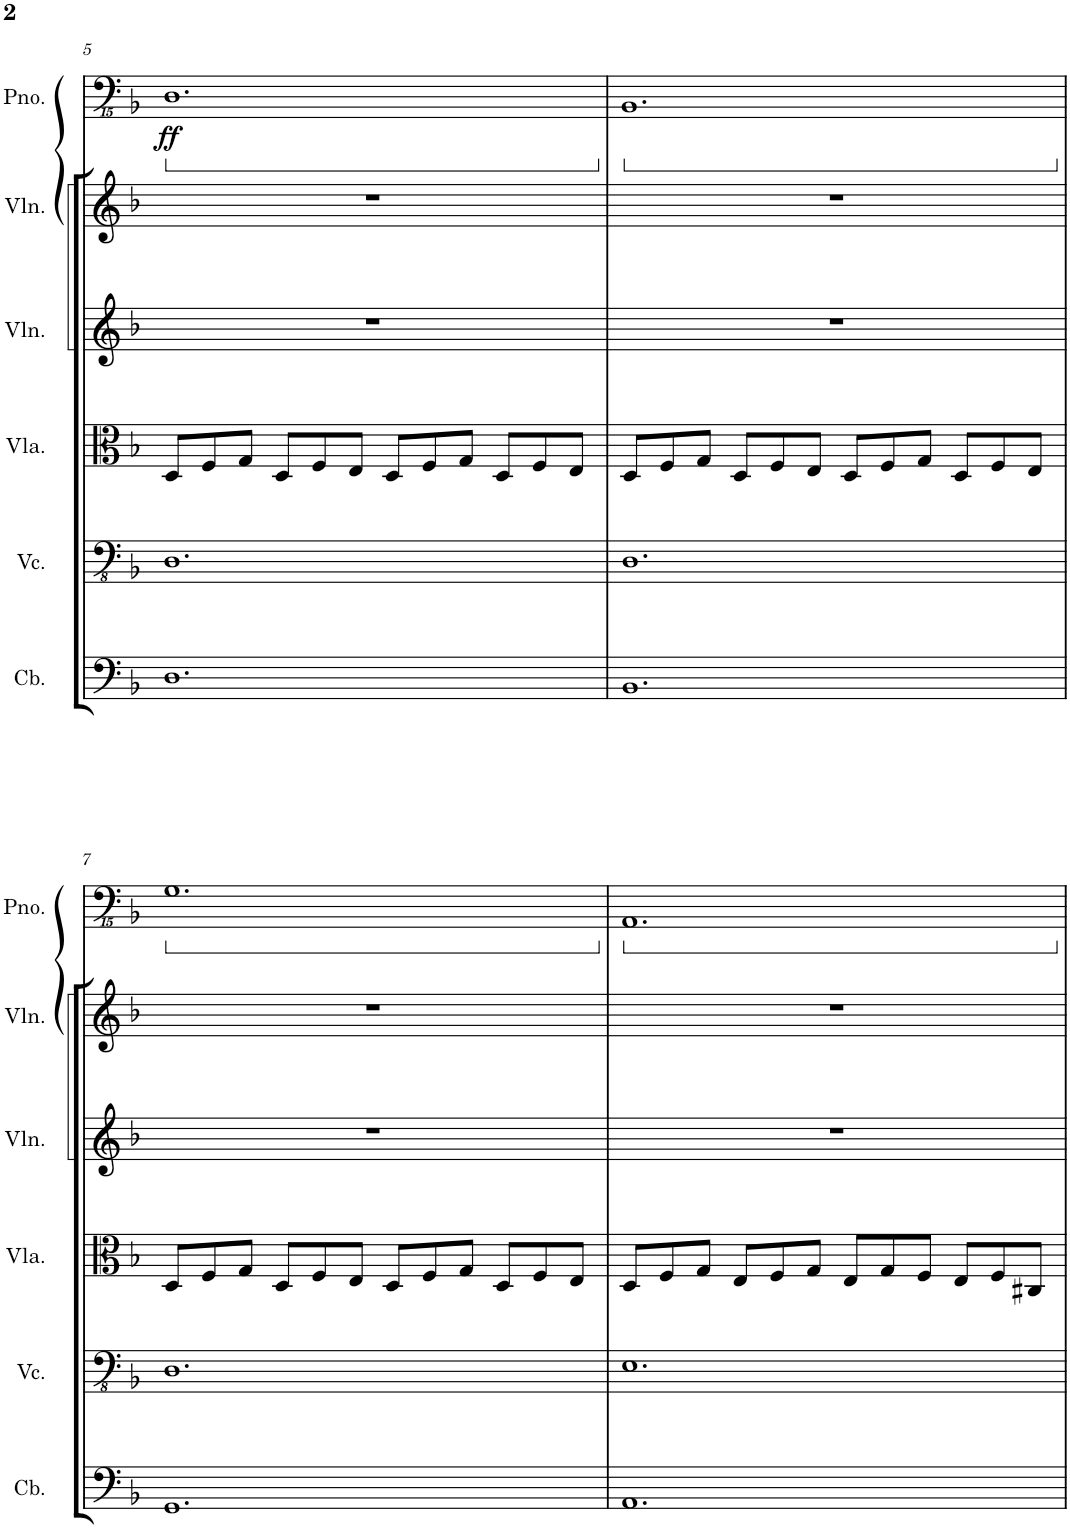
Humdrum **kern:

**kern	**kern	**kern	**kern	**kern	**kern	**dynam
*part6	*part5	*part4	*part3	*part2	*part1	*part1
*staff6	*staff5	*staff4	*staff3	*staff2	*staff1	*staff1
*I"Contrabass	*I"Violoncello	*I"Viola	*I"Violin	*I"Violin	*I"Piano	*
*I'Cb.	*I'Vc.	*I'Vla.	*I'Vln.	*I'Vln.	*I'Pno.	*
!!LO:PB:g=z
*clefF4	*clefFv4	*clefC3	*clefG2	*clefG2	*clefFvv4	*
*Trd7c12	*	*	*	*	*	*
*k[b-]	*k[b-]	*k[b-]	*k[b-]	*k[b-]	*k[b-]	*
*M12/8	*M12/8	*M12/8	*M12/8	*M12/8	*M12/8	*
*	*	*	*	*	*ped	*
=5	=5	=5	=5	=5	=5	=5
!	!	!	!	!	!	!LO:DY:b
1.D	1.DD	8D/L	1.r	1.r	1.DDD	ff
.	.	8F/	.	.	.	.
.	.	8G/J	.	.	.	.
.	.	8D/L	.	.	.	.
.	.	8F/	.	.	.	.
.	.	8E/J	.	.	.	.
.	.	8D/L	.	.	.	.
.	.	8F/	.	.	.	.
.	.	8G/J	.	.	.	.
.	.	8D/L	.	.	.	.
.	.	8F/	.	.	.	.
.	.	8E/J	.	.	.	.
=6	=6	=6	=6	=6	=6	=6
*	*	*	*	*	*Xped	*
*	*	*	*	*	*ped	*
1.BB-	1.DD	8D/L	1.r	1.r	1.BBBB-	.
.	.	8F/	.	.	.	.
.	.	8G/J	.	.	.	.
.	.	8D/L	.	.	.	.
.	.	8F/	.	.	.	.
.	.	8E/J	.	.	.	.
.	.	8D/L	.	.	.	.
.	.	8F/	.	.	.	.
.	.	8G/J	.	.	.	.
.	.	8D/L	.	.	.	.
.	.	8F/	.	.	.	.
.	.	8E/J	.	.	.	.
!!LO:LB:g=z
=7	=7	=7	=7	=7	=7	=7
*	*	*	*	*	*Xped	*
*	*	*	*	*	*ped	*
1.GG	1.DD	8D/L	1.r	1.r	1.GGG	.
.	.	8F/	.	.	.	.
.	.	8G/J	.	.	.	.
.	.	8D/L	.	.	.	.
.	.	8F/	.	.	.	.
.	.	8E/J	.	.	.	.
.	.	8D/L	.	.	.	.
.	.	8F/	.	.	.	.
.	.	8G/J	.	.	.	.
.	.	8D/L	.	.	.	.
.	.	8F/	.	.	.	.
.	.	8E/J	.	.	.	.
=8	=8	=8	=8	=8	=8	=8
*	*	*	*	*	*Xped	*
*	*	*	*	*	*ped	*
1.AA	1.EE	8D/L	1.r	1.r	1.AAAA	.
.	.	8F/	.	.	.	.
.	.	8G/J	.	.	.	.
.	.	8E/L	.	.	.	.
.	.	8F/	.	.	.	.
.	.	8G/J	.	.	.	.
.	.	8E/L	.	.	.	.
.	.	8G/	.	.	.	.
.	.	8F/J	.	.	.	.
.	.	8E/L	.	.	.	.
.	.	8F/	.	.	.	.
.	.	8C#X/J	.	.	.	.
*	*	*	*	*	*Xped	*
=	=	=	=	=	=	=
*-	*-	*-	*-	*-	*-	*-
